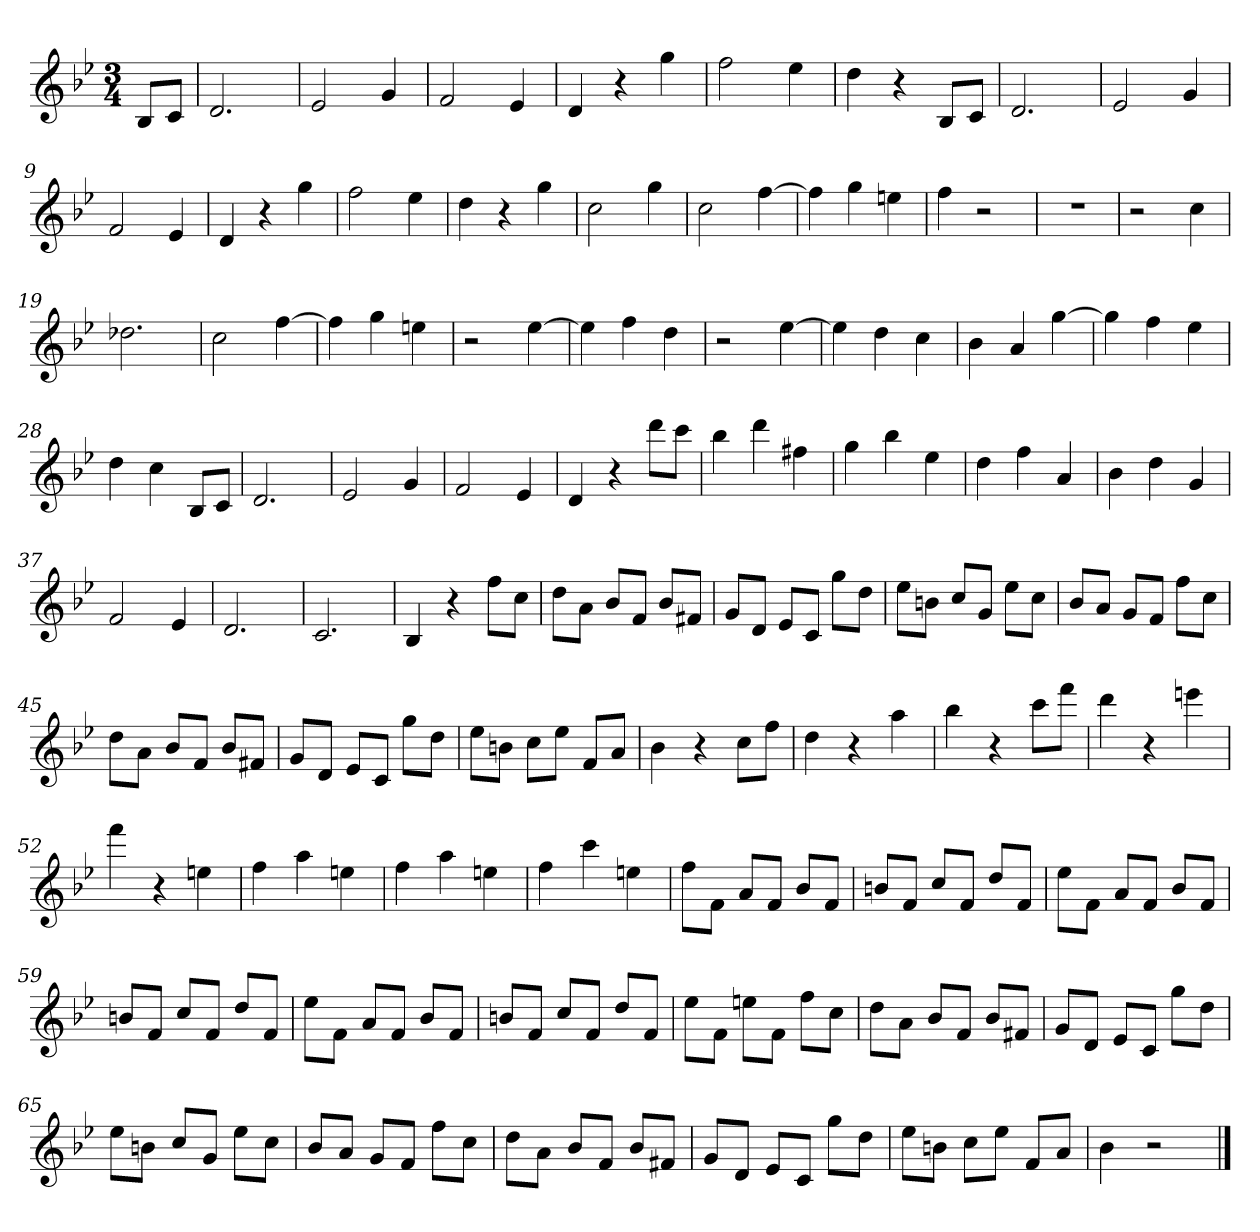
**kern
*part1
*staff1
*k[b-e-]
*B-:
*M3/4
=
8B-L
8cJ
=1
2.d
=2
2e-
4g
=3
2f
4e-
=4
4d
4r
4gg
=5
2ff
4ee-
=6
4dd
4r
8B-L
8cJ
=7
2.d
=8
2e-
4g
=9
2f
4e-
=10
4d
4r
4gg
=11
2ff
4ee-
=12
4dd
4r
4gg
=13
2cc
4gg
=14
2cc
[4ff
=15
4ff]
4gg
4een
=16
4ff
2r
=17
2.r
=18
2r
4cc
=19
2.dd-X
=20
2cc
[4ff
=21
4ff]
4gg
4een
=22
2r
[4ee-
=23
4ee-]
4ff
4dd
=24
2r
[4ee-
=25
4ee-]
4dd
4cc
=26
4b-
4a
[4gg
=27
4gg]
4ff
4ee-
=28
4dd
4cc
8B-L
8cJ
=29
2.d
=30
2e-
4g
=31
2f
4e-
=32
4d
4r
8dddL
8cccJ
=33
4bb-
4ddd
4ff#X
=34
4gg
4bb-
4ee-
=35
4dd
4ff
4a
=36
4b-
4dd
4g
=37
2f
4e-
=38
2.d
=39
2.c
=40
4B-
4r
8ffL
8ccJ
=41
8ddL
8aJ
8b-L
8fJ
8b-L
8f#XJ
=42
8gL
8dJ
8e-L
8cJ
8ggL
8ddJ
=43
8ee-L
8bnJ
8ccL
8gJ
8ee-L
8ccJ
=44
8b-L
8aJ
8gL
8fJ
8ffL
8ccJ
=45
8ddL
8aJ
8b-L
8fJ
8b-L
8f#XJ
=46
8gL
8dJ
8e-L
8cJ
8ggL
8ddJ
=47
8ee-L
8bnJ
8ccL
8ee-J
8fL
8aJ
=48
4b-
4r
8ccL
8ffJ
=49
4dd
4r
4aa
=50
4bb-
4r
8cccL
8fffJ
=51
4ddd
4r
4eeen
=52
4fff
4r
4een
=53
4ff
4aa
4een
=54
4ff
4aa
4een
=55
4ff
4ccc
4een
=56
8ffL
8fJ
8aL
8fJ
8b-L
8fJ
=57
8bnL
8fJ
8ccL
8fJ
8ddL
8fJ
=58
8ee-L
8fJ
8aL
8fJ
8b-L
8fJ
=59
8bnL
8fJ
8ccL
8fJ
8ddL
8fJ
=60
8ee-L
8fJ
8aL
8fJ
8b-L
8fJ
=61
8bnL
8fJ
8ccL
8fJ
8ddL
8fJ
=62
8ee-L
8fJ
8eenL
8fJ
8ffL
8ccJ
=63
8ddL
8aJ
8b-L
8fJ
8b-L
8f#XJ
=64
8gL
8dJ
8e-L
8cJ
8ggL
8ddJ
=65
8ee-L
8bnJ
8ccL
8gJ
8ee-L
8ccJ
=66
8b-L
8aJ
8gL
8fJ
8ffL
8ccJ
=67
8ddL
8aJ
8b-L
8fJ
8b-L
8f#XJ
=68
8gL
8dJ
8e-L
8cJ
8ggL
8ddJ
=69
8ee-L
8bnJ
8ccL
8ee-J
8fL
8aJ
=70
4b-
2r
==
*-
